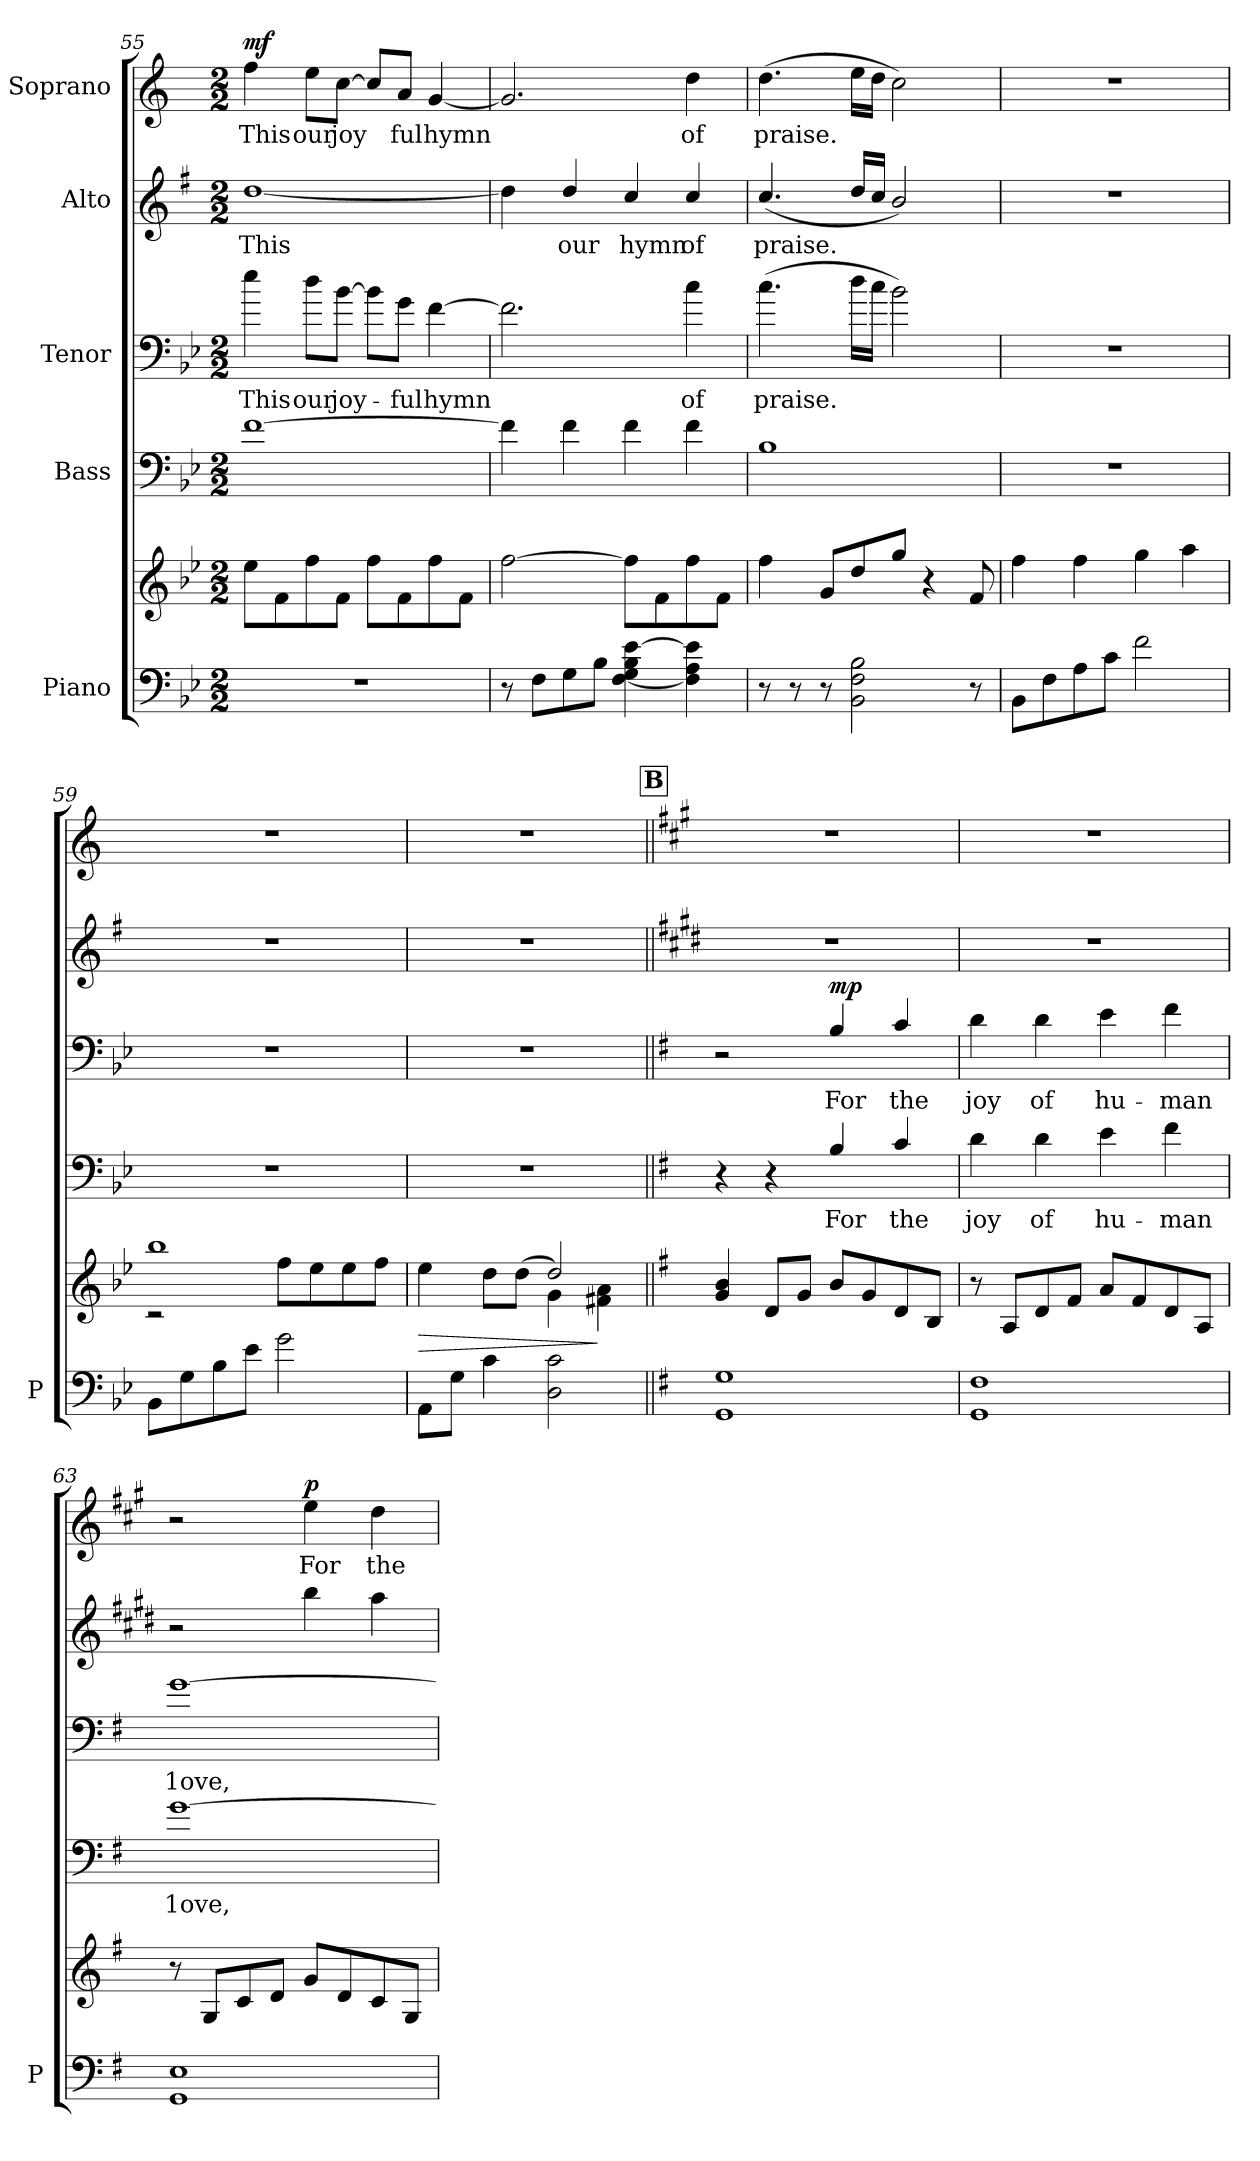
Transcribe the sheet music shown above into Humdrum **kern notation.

**kern	**kern	**dynam	**kern	**text	**kern	**text	**dynam	**kern	**text	**kern	**text	**dynam
*part5	*part5	*part5	*part4	*part4	*part3	*part3	*part3	*part2	*part2	*part1	*part1	*part1
*staff6	*staff5	*staff5/6	*staff4	*staff4	*staff3	*staff3	*staff3	*staff2	*staff2	*staff1	*staff1	*staff1
*I"Piano	*	*	*I"Bass	*	*I"Tenor	*	*	*I"Alto	*	*I"Soprano	*	*
*I'P	*	*	*	*	*	*	*	*	*	*	*	*
*clefF4	*clefG2	*	*clefF4	*	*clefF4	*	*	*clefG2	*	*clefG2	*	*
*	*	*	*ITrd12c21	*	*ITrd8c14	*	*	*ITrd5c9	*	*ITrd1c2	*	*
*k[b-e-]	*k[b-e-]	*	*k[b-e-]	*	*k[b-e-]	*	*	*k[b-e-]	*	*k[b-e-]	*	*
*B-:	*B-:	*	*B-:	*	*B-:	*	*	*B-:	*	*B-:	*	*
*M2/2	*M2/2	*	*M2/2	*	*M2/2	*	*	*M2/2	*	*M2/2	*	*
=55	=55	=55	=55	=55	=55	=55	=55	=55	=55	=55	=55	=55
!	!	!	!	!	!	!LO:LY:b	!	!	!LO:LY:b	!	!LO:LY:b	!LO:DY:a
*	*	*	*	*	*	*	*	*^	*	*	*	*
1r	8ee-\L	.	[1F	.	4e-\	This	.	1ryy	[1f	This	4ee-\	This	mf
.	8f\	.	.	.	.	.	.	.	.	.	.	.	.
!	!	!	!	!	!	!LO:LY:b	!	!	!	!	!	!LO:LY:b	!
.	8ff\	.	.	.	8d\L	our	.	.	.	.	8dd\L	our	.
!	!	!	!	!	!	!LO:LY:b	!	!	!	!	!	!LO:LY:b	!
.	8f\J	.	.	.	[8B-\J	joy-	.	.	.	.	[8b-\J	joy­	.
.	8ff\L	.	.	.	8B-\L]	.	.	.	.	.	8b-/L]	.	.
!	!	!	!	!	!	!LO:LY:b	!	!	!	!	!	!LO:LY:b	!
.	8f\	.	.	.	8G\J	-ful	.	.	.	.	8g/J	ful	.
!	!	!	!	!	!	!LO:LY:b	!	!	!	!	!	!LO:LY:b	!
.	8ff\	.	.	.	[4F\	hymn	.	.	.	.	[4f/	hymn	.
.	8f\J	.	.	.	.	.	.	.	.	.	.	.	.
=56	=56	=56	=56	=56	=56	=56	=56	=56	=56	=56	=56	=56	=56
8r	[2ff\	.	4F\]	.	2.F\]	.	.	1ryy	4f\]	.	2.f/]	.	.
8F\L	.	.	.	.	.	.	.	.	.	.	.	.	.
!	!	!	!	!	!	!	!	!	!	!LO:LY:b	!	!	!
8G\	.	.	4F\	.	.	.	.	.	4f/	our	.	.	.
8B-\J	.	.	.	.	.	.	.	.	.	.	.	.	.
!	!	!	!	!	!	!	!	!	!	!LO:LY:b	!	!	!
[4F\ 4G\ 4B-\ [4e-\	8ff\L]	.	4F\	.	.	.	.	.	4e-/	hymn	.	.	.
.	8f\	.	.	.	.	.	.	.	.	.	.	.	.
!	!	!	!	!	!	!LO:LY:b	!	!	!	!LO:LY:b	!	!LO:LY:b	!
4F\] 4A\ 4e-\]	8ff\	.	4F\	.	4c\	of	.	.	4e-/	of	4cc\	of	.
.	8f\J	.	.	.	.	.	.	.	.	.	.	.	.
!!LO:PB:g=z
=57	=57	=57	=57	=57	=57	=57	=57	=57	=57	=57	=57	=57	=57
!	!	!	!	!	!	!LO:LY:b	!	!	!	!LO:LY:b	!	!LO:LY:b	!
8r	4ff\	.	1BB-	.	(>4.c\	praise.	.	1ryy	(4.e-/	praise.	(>4.cc\	praise.	.
8r	.	.	.	.	.	.	.	.	.	.	.	.	.
8r	8g/L	.	.	.	.	.	.	.	.	.	.	.	.
2BB-\ 2F\ 2B-\	8dd/	.	.	.	16d\LL	.	.	.	16f/LL	.	16dd\LL	.	.
.	.	.	.	.	16c\JJ	.	.	.	16e-/JJ	.	16cc\JJ	.	.
.	8gg/J	.	.	.	2B-\)	.	.	.	2d/)	.	2b-\)	.	.
.	4r	.	.	.	.	.	.	.	.	.	.	.	.
8r	8f/	.	.	.	.	.	.	.	.	.	.	.	.
*	*	*	*	*	*	*	*	*v	*v	*	*	*	*
=58	=58	=58	=58	=58	=58	=58	=58	=58	=58	=58	=58	=58
8BB-\L	4ff\	.	1r	.	1r	.	.	1r	.	1r	.	.
8F\	.	.	.	.	.	.	.	.	.	.	.	.
8A\	4ff\	.	.	.	.	.	.	.	.	.	.	.
8c\J	.	.	.	.	.	.	.	.	.	.	.	.
2f\	4gg\	.	.	.	.	.	.	.	.	.	.	.
.	4aa\	.	.	.	.	.	.	.	.	.	.	.
=59	=59	=59	=59	=59	=59	=59	=59	=59	=59	=59	=59	=59
*	*^	*	*	*	*	*	*	*	*	*	*	*
8BB-\L	1bb-	2rc	.	1r	.	1r	.	.	1r	.	1r	.	.
8G\	.	.	.	.	.	.	.	.	.	.	.	.	.
8B-\	.	.	.	.	.	.	.	.	.	.	.	.	.
8e-\J	.	.	.	.	.	.	.	.	.	.	.	.	.
2g\	.	8ff\L	.	.	.	.	.	.	.	.	.	.	.
.	.	8ee-\	.	.	.	.	.	.	.	.	.	.	.
.	.	8ee-\	.	.	.	.	.	.	.	.	.	.	.
.	.	8ff\J	.	.	.	.	.	.	.	.	.	.	.
=60	=60	=60	=60	=60	=60	=60	=60	=60	=60	=60	=60	=60	=60
!	!	!	!LO:HP:b	!	!	!	!	!	!	!	!	!	!
8AA\L	4ee-\	2ryy	>	1r	.	1r	.	.	1r	.	1r	.	.
8G\J	.	.	.	.	.	.	.	.	.	.	.	.	.
4c\	8dd\L	.	.	.	.	.	.	.	.	.	.	.	.
.	(8dd\J	.	.	.	.	.	.	.	.	.	.	.	.
2D\ 2c\	4g\)	2dd/	.	.	.	.	.	.	.	.	.	.	.
.	4f#X\ 4a\	.	]	.	.	.	.	.	.	.	.	.	.
*	*v	*v	*	*	*	*	*	*	*	*	*	*	*
!!LO:PB:g=z
!!LO:REH:place=s1:a:B:fs=12:t=B
=61||	=61||	=61||	=61||	=61||	=61||	=61||	=61||	=61||	=61||	=61||	=61||	=61||
*k[f#]	*k[f#]	*	*k[f#]	*	*k[f#]	*	*	*k[f#]	*	*k[f#]	*	*
*G:	*G:	*	*G:	*	*G:	*	*	*G:	*	*G:	*	*
1GG 1G	4g/ 4b/	.	4r	.	2r	.	.	1r	.	1r	.	.
.	8d/L	.	4r	.	.	.	.	.	.	.	.	.
.	8g/J	.	.	.	.	.	.	.	.	.	.	.
!	!	!	!	!LO:LY:b	!	!LO:LY:b	!LO:DY:a	!	!	!	!	!
.	8b/L	.	4BB/	For	4BB/	For	mp	.	.	.	.	.
.	8g/	.	.	.	.	.	.	.	.	.	.	.
!	!	!	!	!LO:LY:b	!	!LO:LY:b	!	!	!	!	!	!
.	8d/	.	4C/	the	4C/	the	.	.	.	.	.	.
.	8B/J	.	.	.	.	.	.	.	.	.	.	.
=62	=62	=62	=62	=62	=62	=62	=62	=62	=62	=62	=62	=62
!	!	!	!	!LO:LY:b	!	!LO:LY:b	!	!	!	!	!	!
1GG 1F#	8r	.	4D\	joy	4D\	joy	.	1r	.	1r	.	.
.	8A/L	.	.	.	.	.	.	.	.	.	.	.
!	!	!	!	!LO:LY:b	!	!LO:LY:b	!	!	!	!	!	!
.	8d/	.	4D\	of	4D\	of	.	.	.	.	.	.
.	8f#/J	.	.	.	.	.	.	.	.	.	.	.
!	!	!	!	!LO:LY:b	!	!LO:LY:b	!	!	!	!	!	!
.	8a/L	.	4E\	hu-	4E\	hu-	.	.	.	.	.	.
.	8f#/	.	.	.	.	.	.	.	.	.	.	.
!	!	!	!	!LO:LY:b	!	!LO:LY:b	!	!	!	!	!	!
.	8d/	.	4F#\	-man	4F#\	-man	.	.	.	.	.	.
.	8A/J	.	.	.	.	.	.	.	.	.	.	.
=63	=63	=63	=63	=63	=63	=63	=63	=63	=63	=63	=63	=63
!	!	!	!	!LO:LY:b	!	!LO:LY:b	!	!	!	!	!	!
1GG 1E	8r	.	[1G	1ove,	[1G	1ove,	.	2r	.	2r	.	.
.	8G/L	.	.	.	.	.	.	.	.	.	.	.
.	8c/	.	.	.	.	.	.	.	.	.	.	.
.	8d/J	.	.	.	.	.	.	.	.	.	.	.
!	!	!	!	!	!	!	!	!	!	!	!LO:LY:b	!LO:DY:a
.	8g/L	.	.	.	.	.	.	4dd\	.	4dd\	For	p
.	8d/	.	.	.	.	.	.	.	.	.	.	.
!	!	!	!	!	!	!	!	!	!	!	!LO:LY:b	!
.	8c/	.	.	.	.	.	.	4cc\	.	4cc\	the	.
.	8G/J	.	.	.	.	.	.	.	.	.	.	.
=	=	=	=	=	=	=	=	=	=	=	=	=
*-	*-	*-	*-	*-	*-	*-	*-	*-	*-	*-	*-	*-
